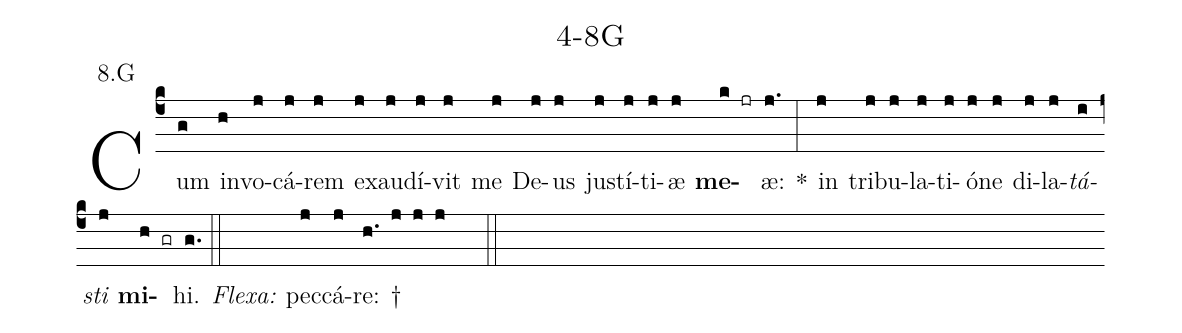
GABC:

name: 4-8G;
annotation: 8.G;
%%
(c4) Cum(g) in(h)vo(j)cá(j)rem(j) ex(j)au(j)dí(j)vit(j) me(j) De(j)us(j) ju(j)stí(j)ti(j)æ(j) <b>me</b>(k jr)æ:(j.) *(:) in(j) tri(j)bu(j)la(j)ti(j)ó(j)ne(j) di(j)la(j)<i>tá</i>(i)<i>sti</i>(j) <b>mi</b>(h gr)hi.(g.) (::)
<i>Flexa:</i>(////)  pec(j)cá(j)re: †(h. j j j  ::)
